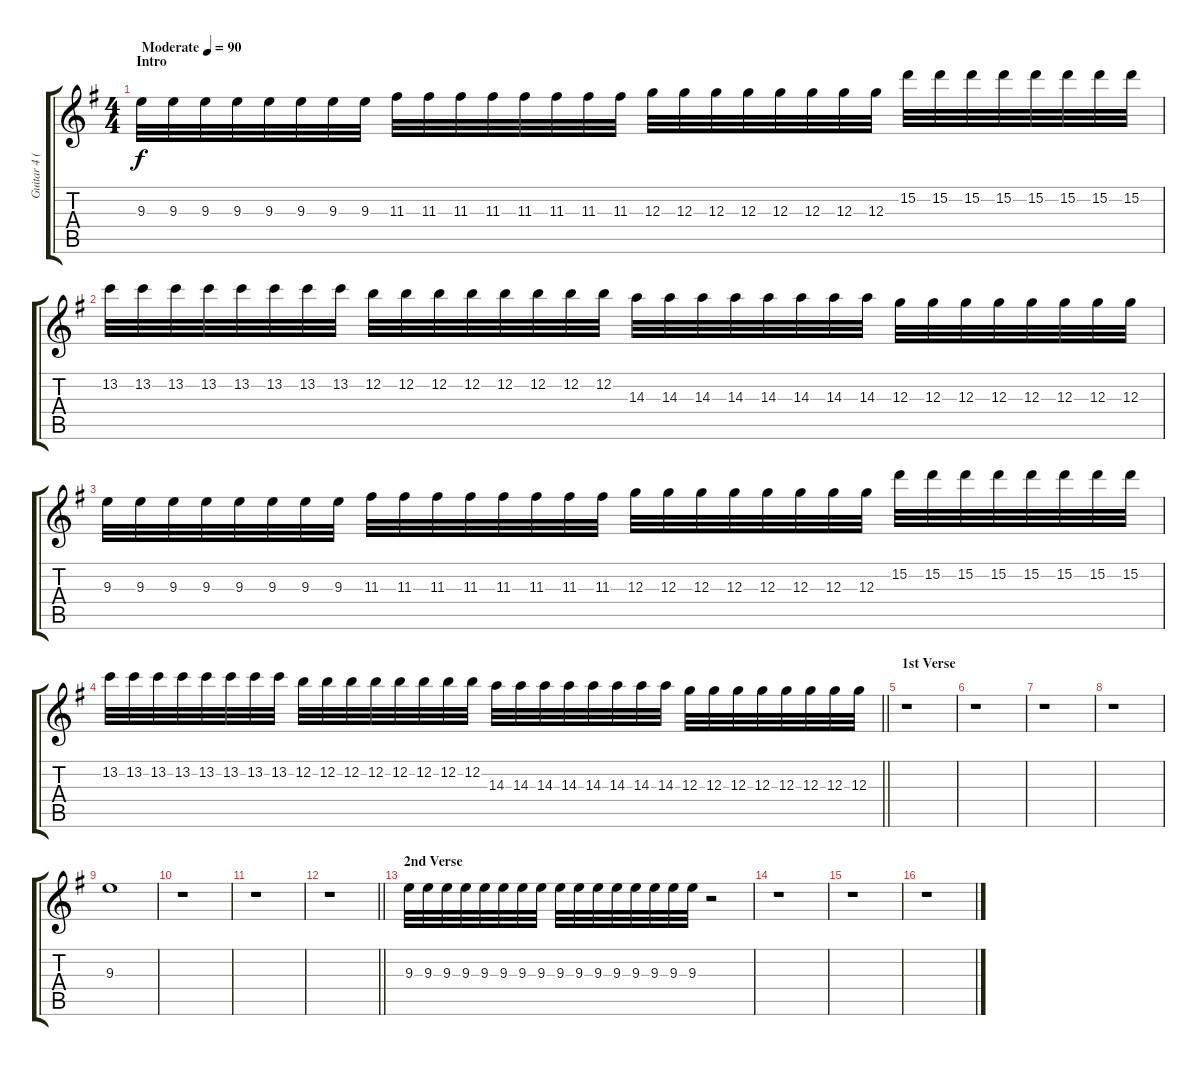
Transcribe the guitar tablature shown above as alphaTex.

\track ("Guitar 4 (Jamie)" "Guitar 4 (") {instrument electricguitarclean}
\staff {score tabs}
\tuning (E4 B3 G3 D3 A2 E2) {hide}
\ts (4 4)
\section ("" "Intro")
\tempo (90 "Moderate")
\clef g2
\ks g
9.3.32{dy f instrument electricguitarclean} 9.3.32 9.3.32 9.3.32 9.3.32 9.3.32 9.3.32 9.3.32 11.3.32 11.3.32 11.3.32 11.3.32 11.3.32 11.3.32 11.3.32 11.3.32 12.3.32 12.3.32 12.3.32 12.3.32 12.3.32 12.3.32 12.3.32 12.3.32 15.2.32 15.2.32 15.2.32 15.2.32 15.2.32 15.2.32 15.2.32 15.2.32 |
13.2.32 13.2.32 13.2.32 13.2.32 13.2.32 13.2.32 13.2.32 13.2.32 12.2.32 12.2.32 12.2.32 12.2.32 12.2.32 12.2.32 12.2.32 12.2.32 14.3.32 14.3.32 14.3.32 14.3.32 14.3.32 14.3.32 14.3.32 14.3.32 12.3.32 12.3.32 12.3.32 12.3.32 12.3.32 12.3.32 12.3.32 12.3.32 |
9.3.32 9.3.32 9.3.32 9.3.32 9.3.32 9.3.32 9.3.32 9.3.32 11.3.32 11.3.32 11.3.32 11.3.32 11.3.32 11.3.32 11.3.32 11.3.32 12.3.32 12.3.32 12.3.32 12.3.32 12.3.32 12.3.32 12.3.32 12.3.32 15.2.32 15.2.32 15.2.32 15.2.32 15.2.32 15.2.32 15.2.32 15.2.32 |
\barLineRight lightlight
13.2.32 13.2.32 13.2.32 13.2.32 13.2.32 13.2.32 13.2.32 13.2.32 12.2.32 12.2.32 12.2.32 12.2.32 12.2.32 12.2.32 12.2.32 12.2.32 14.3.32 14.3.32 14.3.32 14.3.32 14.3.32 14.3.32 14.3.32 14.3.32 12.3.32 12.3.32 12.3.32 12.3.32 12.3.32 12.3.32 12.3.32 12.3.32 |
\section ("" "1st Verse")
r.1 |
r.1 |
r.1 |
r.1 |
9.3.1 |
r.1 |
r.1 |
\barLineRight lightlight
r.1 |
\section ("" "2nd Verse")
9.3.32 9.3.32 9.3.32 9.3.32 9.3.32 9.3.32 9.3.32 9.3.32 9.3.32 9.3.32 9.3.32 9.3.32 9.3.32 9.3.32 9.3.32 9.3.32 r.2 |
r.1 |
r.1 |
r.1
